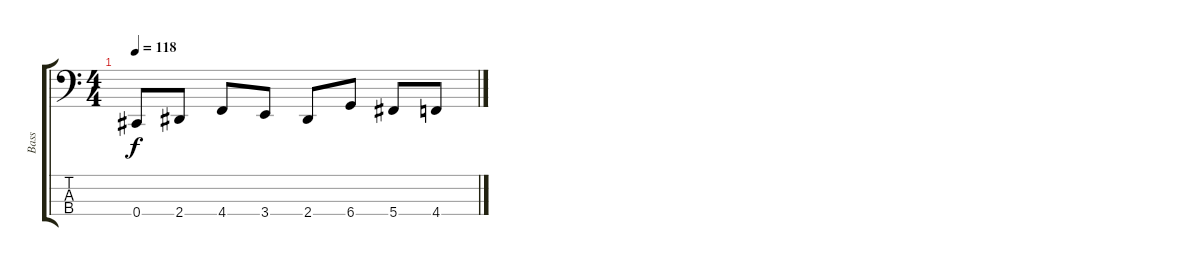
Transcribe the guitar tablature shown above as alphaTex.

\track ("Bass" "Bass") {instrument electricbasspick}
\staff {score tabs}
\tuning (E2 B1 Gb1 Db1) {hide}
\ts (4 4)
\tempo 118
\clef f4
\ks c
0.4.8{dy f} 2.4.8 4.4.8 3.4.8 2.4.8 6.4.8 5.4.8 4.4.8
